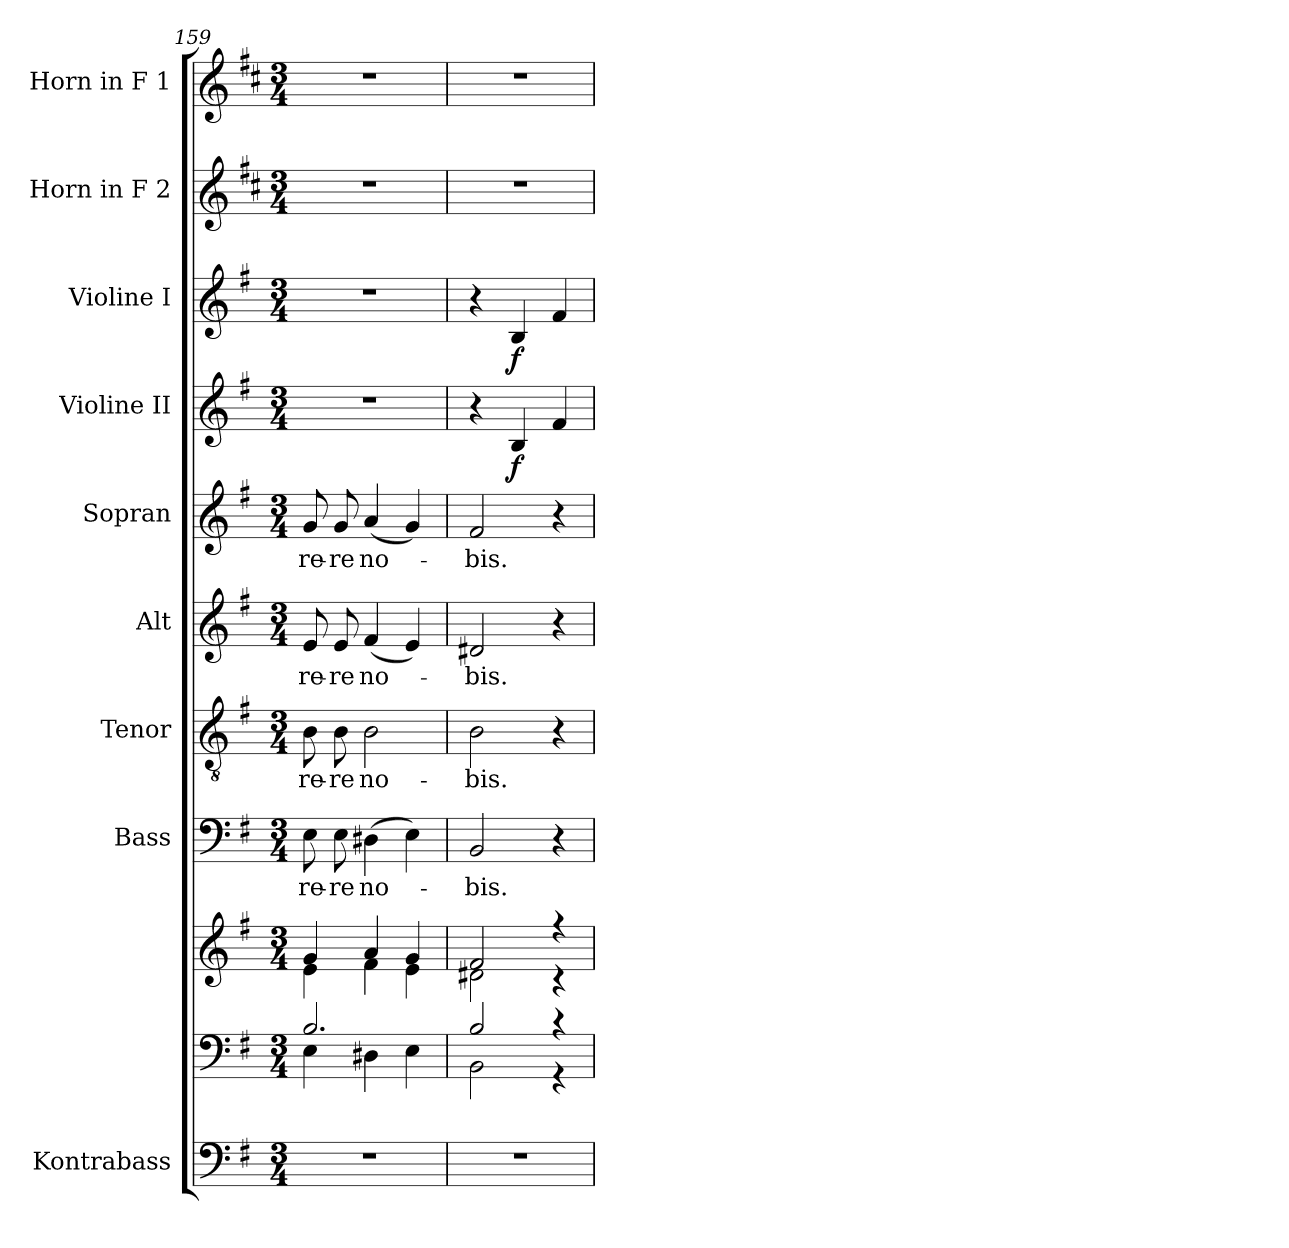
**kern	**kern	**kern	**kern	**text	**kern	**text	**kern	**text	**kern	**text	**kern	**dynam	**kern	**dynam	**kern	**kern
*part10	*part9	*part9	*part8	*part8	*part7	*part7	*part6	*part6	*part5	*part5	*part4	*part4	*part3	*part3	*part2	*part1
*staff11	*staff10	*staff9	*staff8	*staff8	*staff7	*staff7	*staff6	*staff6	*staff5	*staff5	*staff4	*staff4	*staff3	*staff3	*staff2	*staff1
*I"Kontrabass	*	*	*I"Bass	*	*I"Tenor	*	*I"Alt	*	*I"Sopran	*	*I"Violine II	*	*I"Violine I	*	*I"Horn in F 2	*I"Horn in F 1
*I'Kb.	*	*	*I'B.	*	*I'T.	*	*I'A.	*	*I'S.	*	*I'Vl. II	*	*I'Vl. I	*	*I'Hrn. 2	*I'Hrn. 1
*clefF4	*clefF4	*clefG2	*clefF4	*	*clefGv2	*	*clefG2	*	*clefG2	*	*clefG2	*	*clefG2	*	*clefG2	*clefG2
*ITrd7c12	*	*	*	*	*	*	*	*	*	*	*	*	*	*	*ITrd4c7	*ITrd4c7
*k[f#]	*k[f#]	*k[f#]	*k[f#]	*	*k[f#]	*	*k[f#]	*	*k[f#]	*	*k[f#]	*	*k[f#]	*	*k[f#]	*k[f#]
*G:	*G:	*G:	*G:	*	*G:	*	*G:	*	*G:	*	*G:	*	*G:	*	*G:	*G:
*M3/4	*M3/4	*M3/4	*M3/4	*	*M3/4	*	*M3/4	*	*M3/4	*	*M3/4	*	*M3/4	*	*M3/4	*M3/4
=159	=159	=159	=159	=159	=159	=159	=159	=159	=159	=159	=159	=159	=159	=159	=159	=159
*	*^	*^	*	*	*	*	*	*	*	*	*	*	*	*	*	*
!	!	!	!	!	!	!LO:LY:b	!	!LO:LY:b	!	!LO:LY:b	!	!LO:LY:b	!	!	!	!	!	!
2.r	2.B/	4E\	4g/	4e\	8E\	-re-	8B\	-re-	8e/	-re-	8g/	-re-	2.r	.	2.r	.	2.r	2.r
!	!	!	!	!	!	!LO:LY:b	!	!LO:LY:b	!	!LO:LY:b	!	!LO:LY:b	!	!	!	!	!	!
.	.	.	.	.	8E\	-re	8B\	-re	8e/	-re	8g/	-re	.	.	.	.	.	.
!	!	!	!	!	!	!LO:LY:b	!	!LO:LY:b	!	!LO:LY:b	!	!LO:LY:b	!	!	!	!	!	!
.	.	4D#X\	4a/	4f#\	(>4D#X\	no-	2B\	no-	(<4f#/	no-	(<4a/	no-	.	.	.	.	.	.
.	.	4E\	4g/	4e\	4E\)	.	.	.	4e/)	.	4g/)	.	.	.	.	.	.	.
!!LO:PB:g=z
=160	=160	=160	=160	=160	=160	=160	=160	=160	=160	=160	=160	=160	=160	=160	=160	=160	=160	=160
!	!	!	!	!	!	!LO:LY:b	!	!LO:LY:b	!	!LO:LY:b	!	!LO:LY:b	!	!	!	!	!	!
2.r	2B/	2BB\	2f#/	2d#X\	2BB/	-bis.	2B\	-bis.	2d#X/	-bis.	2f#/	-bis.	4r	.	4r	.	2.r	2.r
!	!	!	!	!	!	!	!	!	!	!	!	!	!	!LO:DY:b	!	!LO:DY:b	!	!
.	.	.	.	.	.	.	.	.	.	.	.	.	4B/	f	4B/	f	.	.
.	4r	4r	4r	4r	4r	.	4r	.	4r	.	4r	.	4f#/	.	4f#/	.	.	.
*	*v	*v	*	*	*	*	*	*	*	*	*	*	*	*	*	*	*	*
*	*	*v	*v	*	*	*	*	*	*	*	*	*	*	*	*	*	*
=	=	=	=	=	=	=	=	=	=	=	=	=	=	=	=	=
*-	*-	*-	*-	*-	*-	*-	*-	*-	*-	*-	*-	*-	*-	*-	*-	*-
